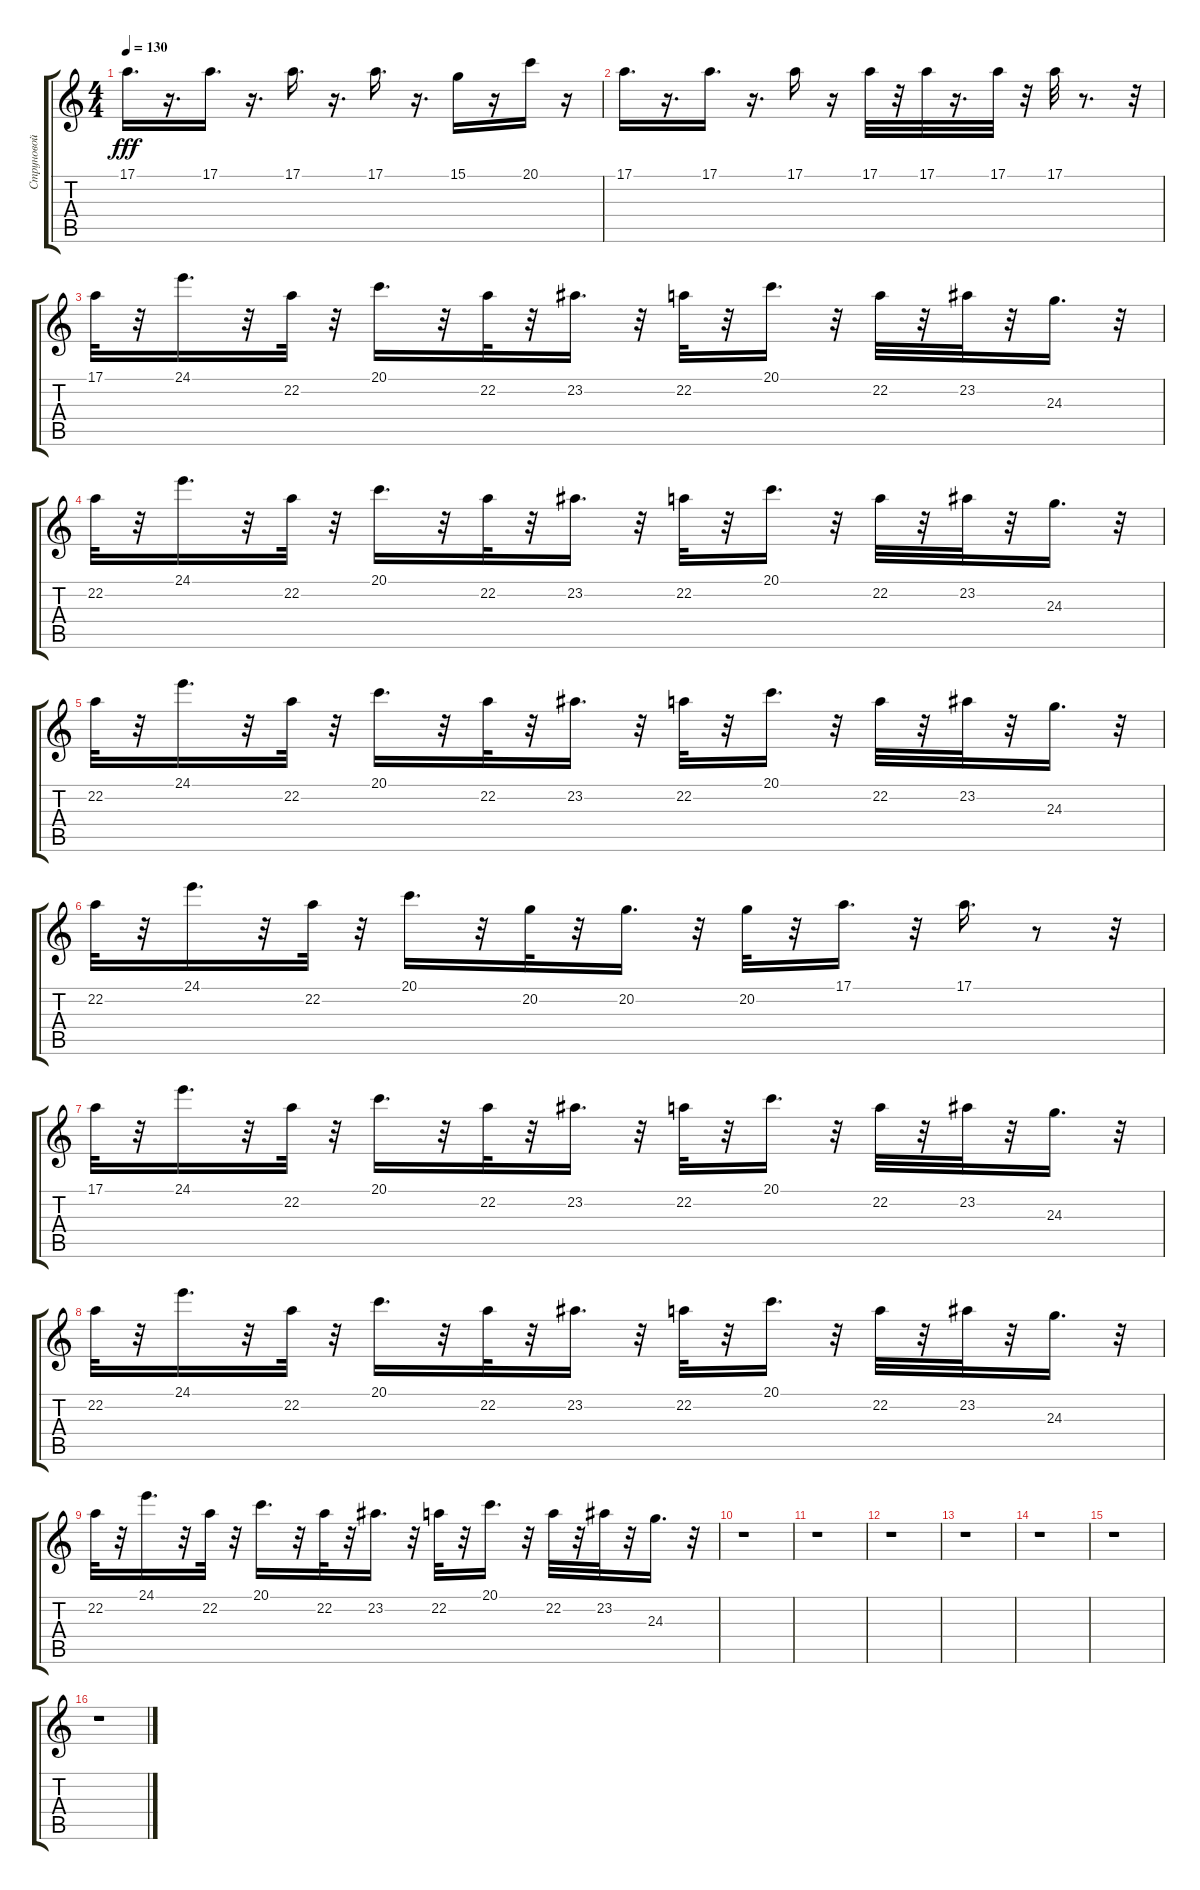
\track ("Струновой оркестр 2" "Струновой ") {instrument stringensemble1}
\staff {score tabs}
\tuning (E4 B3 G3 D3 A2 E2) {hide}
\ts (4 4)
\tempo 130
\clef g2
\ks c
17.1.16{d dy fff} r.16{d} 17.1.16{d} r.16{d} 17.1.16{d} r.16{d} 17.1.16{d} r.16{d} 15.1.16 r.16 20.1.16 r.16 |
17.1.16{d} r.16{d} 17.1.16{d} r.16{d} 17.1.16 r.16 17.1.32 r.32 17.1.32 r.16{d} 17.1.32 r.32 17.1.32 r.8{d} r.32 |
17.1.32 r.32 24.1.16{d} r.32 22.2.32 r.32 20.1.16{d} r.32 22.2.32 r.32 23.2.16{d} r.32 22.2.32 r.32 20.1.16{d} r.32 22.2.32 r.32 23.2.32 r.32 24.3.16{d} r.32 |
22.2.32 r.32 24.1.16{d} r.32 22.2.32 r.32 20.1.16{d} r.32 22.2.32 r.32 23.2.16{d} r.32 22.2.32 r.32 20.1.16{d} r.32 22.2.32 r.32 23.2.32 r.32 24.3.16{d} r.32 |
22.2.32 r.32 24.1.16{d} r.32 22.2.32 r.32 20.1.16{d} r.32 22.2.32 r.32 23.2.16{d} r.32 22.2.32 r.32 20.1.16{d} r.32 22.2.32 r.32 23.2.32 r.32 24.3.16{d} r.32 |
22.2.32 r.32 24.1.16{d} r.32 22.2.32 r.32 20.1.16{d} r.32 20.2.32 r.32 20.2.16{d} r.32 20.2.32 r.32 17.1.16{d} r.32 17.1.16{d} r.8 r.32 |
17.1.32 r.32 24.1.16{d} r.32 22.2.32 r.32 20.1.16{d} r.32 22.2.32 r.32 23.2.16{d} r.32 22.2.32 r.32 20.1.16{d} r.32 22.2.32 r.32 23.2.32 r.32 24.3.16{d} r.32 |
22.2.32 r.32 24.1.16{d} r.32 22.2.32 r.32 20.1.16{d} r.32 22.2.32 r.32 23.2.16{d} r.32 22.2.32 r.32 20.1.16{d} r.32 22.2.32 r.32 23.2.32 r.32 24.3.16{d} r.32 |
22.2.32 r.32 24.1.16{d} r.32 22.2.32 r.32 20.1.16{d} r.32 22.2.32 r.32 23.2.16{d} r.32 22.2.32 r.32 20.1.16{d} r.32 22.2.32 r.32 23.2.32 r.32 24.3.16{d} r.32 |
r.1 |
r.1 |
r.1 |
r.1 |
r.1 |
r.1 |
r.1
